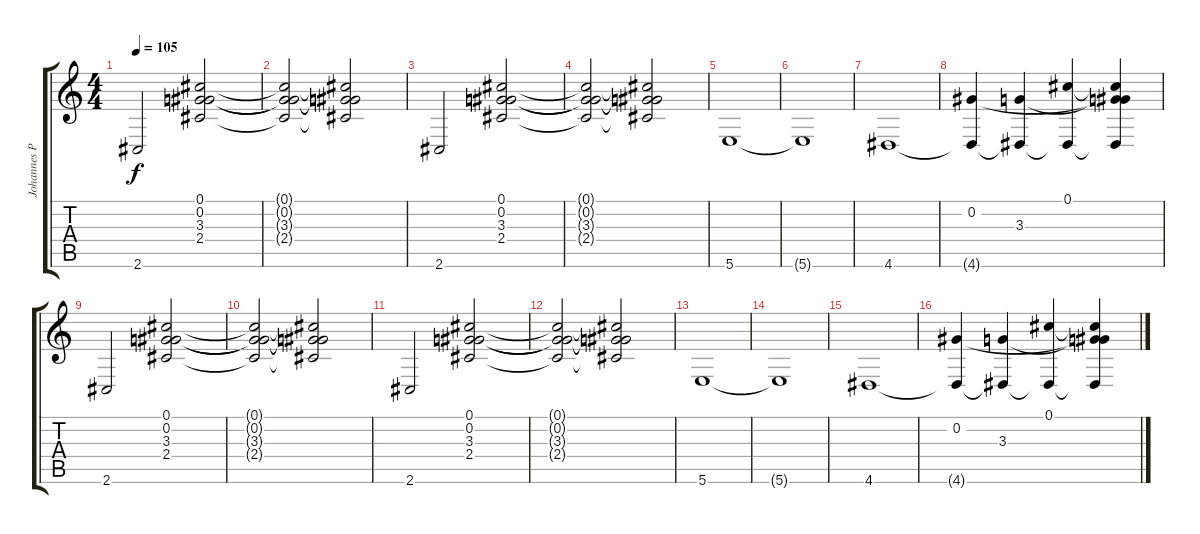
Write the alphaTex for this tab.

\track ("Johannes Persson" "Johannes P") {instrument distortionguitar}
\staff {score tabs}
\tuning (Db4 Ab3 E3 B2 Gb2 B1) {hide}
\ts (4 4)
\tempo 105
\clef g2
\ks c
2.6.2{dy f} (0.1 0.2 3.3 2.4).2 |
(0.1{t} 0.2{t} 3.3{t} 2.4{t}).2 (0.1{t} 0.2{t} 3.3{t} 2.4{t}).2 |
2.6.2 (0.1 0.2 3.3 2.4).2 |
(0.1{t} 0.2{t} 3.3{t} 2.4{t}).2 (0.1{t} 0.2{t} 3.3{t} 2.4{t}).2 |
5.6.1 |
5.6{t}.1 |
4.6.1 |
(0.2 4.6{t}).4 (3.3 4.6{t}).4 (0.1 4.6{t}).4 (0.1{t} 0.2{t} 3.3{t} 4.6{t}).4 |
2.6.2 (0.1 0.2 3.3 2.4).2 |
(0.1{t} 0.2{t} 3.3{t} 2.4{t}).2 (0.1{t} 0.2{t} 3.3{t} 2.4{t}).2 |
2.6.2 (0.1 0.2 3.3 2.4).2 |
(0.1{t} 0.2{t} 3.3{t} 2.4{t}).2 (0.1{t} 0.2{t} 3.3{t} 2.4{t}).2 |
5.6.1 |
5.6{t}.1 |
4.6.1 |
(0.2 4.6{t}).4 (3.3 4.6{t}).4 (0.1 4.6{t}).4 (0.1{t} 0.2{t} 3.3{t} 4.6{t}).4
